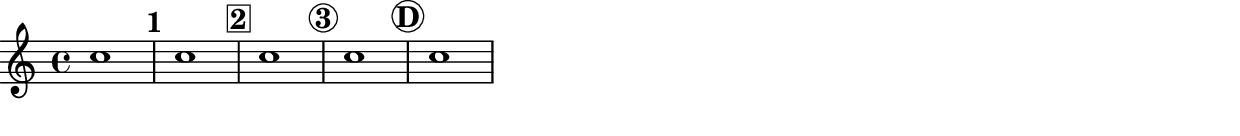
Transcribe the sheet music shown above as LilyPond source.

%% Generated by lilypond-book
%% Options: [exampleindent=10.16\mm,indent=0\mm,line-width=160\mm,paper-height=845.047\pt,paper-width=597.508\pt,papersize='(cons (* 597.508 pt) (* 845.047 pt)),quote]
\include "lilypond-book-preamble.ly"


% ****************************************************************
% Start cut-&-pastable-section
% ****************************************************************

#(ly:set-option 'eps-box-padding 3.000000)



\paper {
  #(set-paper-size '(cons (* 597.508 pt) (* 845.047 pt)))
  indent = 0\mm
  line-width = 160\mm
  % offset the left padding, also add 1mm as lilypond creates cropped
  % images with a little space on the right
  line-width = #(- line-width (* mm  3.000000) (* mm 1))
  line-width = 160\mm - 2.0 * 10.16\mm
  % offset the left padding, also add 1mm as lilypond creates cropped
  % images with a little space on the right
  line-width = #(- line-width (* mm  3.000000) (* mm 1))
}

\layout {
  
}




% ****************************************************************
% ly snippet:
% ****************************************************************
\sourcefileline 4161
\relative c'' {
  \set Score.rehearsalMarkFormatter = #format-mark-numbers
  c1 \mark \default
  c1 \mark \default
  \set Score.rehearsalMarkFormatter = #format-mark-box-numbers
  c1 \mark \default
  \set Score.rehearsalMarkFormatter = #format-mark-circle-numbers
  c1 \mark \default
  \set Score.rehearsalMarkFormatter = #format-mark-circle-letters
  c1
}


% ****************************************************************
% end ly snippet
% ****************************************************************
